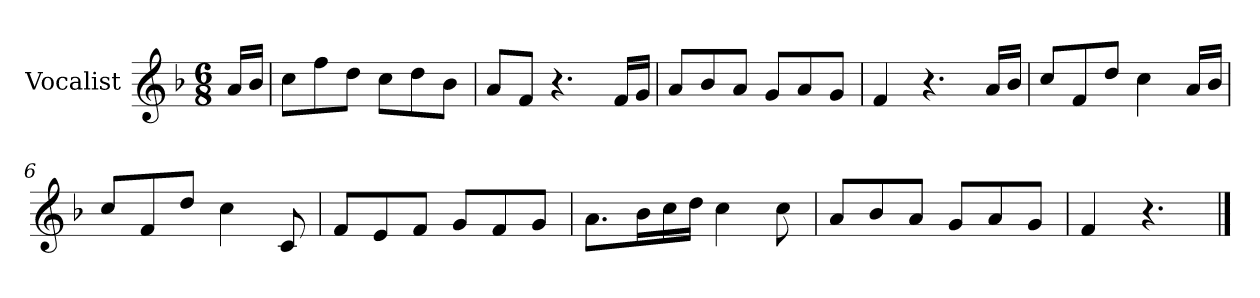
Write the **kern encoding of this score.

**kern
*part1
*staff1
*I"Vocalist
*k[b-]
*F:
*M6/8
=
16aLL
16b-JJ
=1
8ccL
8ff
8ddJ
8ccL
8dd
8b-J
=2
8aL
8fJ
4.r
16fLL
16gJJ
=3
8aL
8b-
8aJ
8gL
8a
8gJ
=4
4f
4.r
16aLL
16b-JJ
=5
8ccL
8f
8ddJ
4cc
16aLL
16b-JJ
=6
8ccL
8f
8ddJ
4cc
8c
=7
8fL
8e
8fJ
8gL
8f
8gJ
=8
8.aL
16b-L
16cc
16ddJJ
4cc
8cc
=9
8aL
8b-
8aJ
8gL
8a
8gJ
=10
4f
4.r
==
*-
